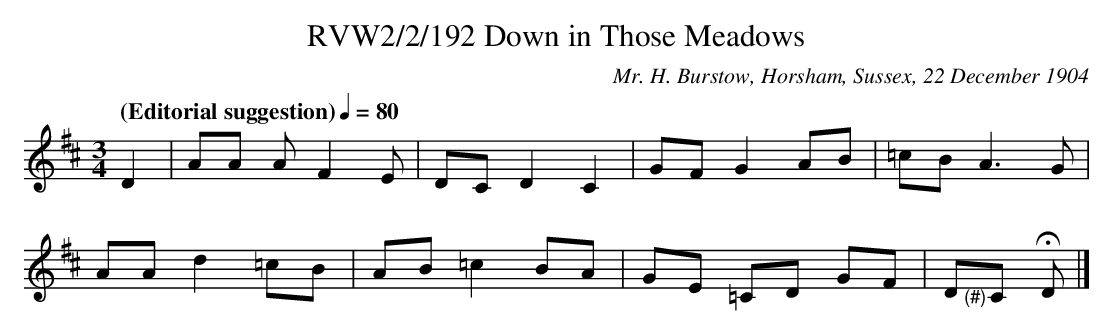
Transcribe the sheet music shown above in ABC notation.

X:1
T:RVW2/2/192 Down in Those Meadows
C:Mr. H. Burstow, Horsham, Sussex, 22 December 1904
L:1/8
Q: "(Editorial suggestion)" 1/4=80
M:3/4
K:D
D2 | AA A F2 E | DC D2 C2 | GF G2 AB | =cB A3 G |
AA d2 =cB | AB =c2 BA | GE =CD GF | D"<(#)"C HD |]
